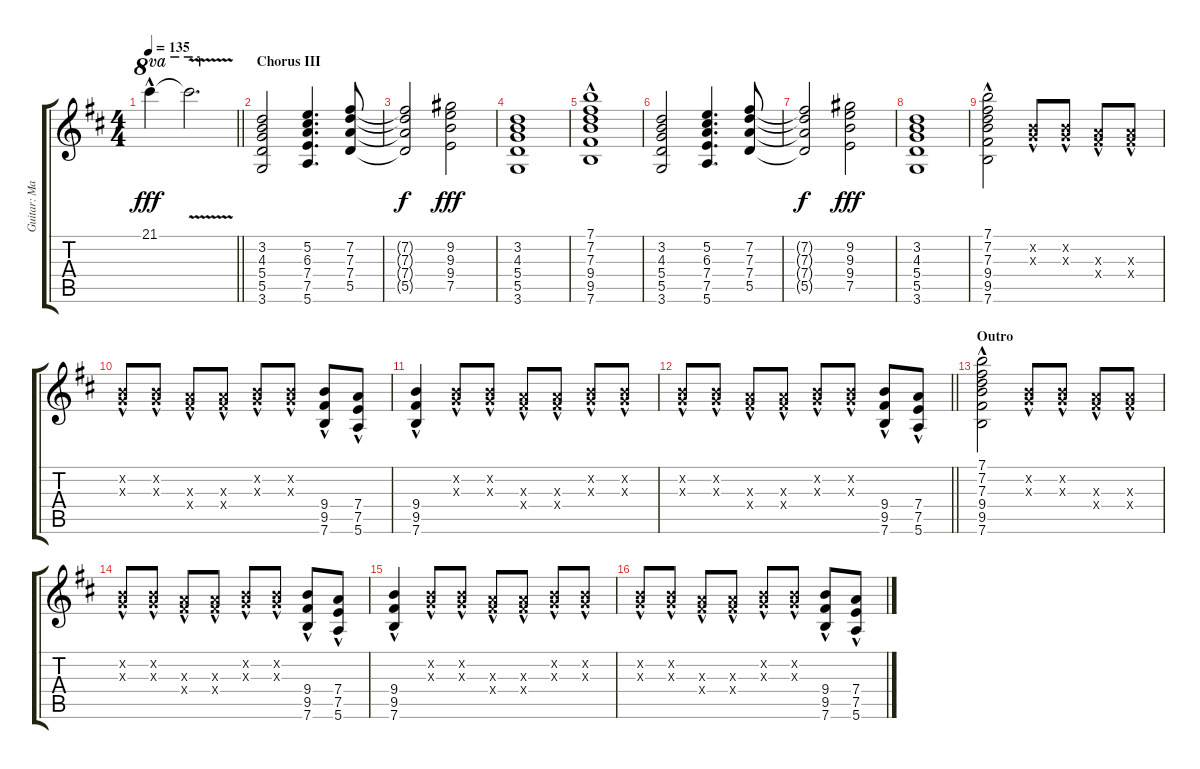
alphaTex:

\track ("Guitar: Matthias" "Guitar: Ma") {instrument distortionguitar}
\staff {score tabs}
\tuning (E4 B3 G3 D3 A2 E2) {hide}
\ts (4 4)
\tempo 135
\clef g2
\barLineRight lightlight
\ks d
21.1{hac}.4{ot 8va dy fff} 21.1{v t}.2{d ot 8va} |
\section ("" "Chorus III")
(3.2 4.3 5.4 5.5 3.6).2{volume 13 instrument distortionguitar} (5.2 6.3 7.4 7.5 5.6).4{d} (7.2 7.3 7.4 5.5).8 |
(7.2{t} 7.3{t} 7.4{t} 5.5{t}).2{dy f} (9.2 9.3 9.4 7.5).2{dy fff} |
(3.2 4.3 5.4 5.5 3.6).1 |
(7.1{hac} 7.2{hac} 7.3{hac} 9.4{hac} 9.5{hac} 7.6{hac}).1 |
(3.2 4.3 5.4 5.5 3.6).2 (5.2 6.3 7.4 7.5 5.6).4{d} (7.2 7.3 7.4 5.5).8 |
(7.2{t} 7.3{t} 7.4{t} 5.5{t}).2{dy f} (9.2 9.3 9.4 7.5).2{dy fff} |
(3.2 4.3 5.4 5.5 3.6).1 |
(7.1{hac} 7.2{hac} 7.3{hac} 9.4{hac} 9.5{hac} 7.6{hac}).2 (0.2{hac x} 0.3{hac x}).8 (0.2{hac x} 0.3{hac x}).8 (2.3{hac x} 4.4{hac x}).8 (2.3{hac x} 4.4{hac x}).8 |
(0.2{hac x} 0.3{hac x}).8 (0.2{hac x} 0.3{hac x}).8 (2.3{hac x} 4.4{hac x}).8 (2.3{hac x} 4.4{hac x}).8 (0.2{hac x} 0.3{hac x}).8 (0.2{hac x} 0.3{hac x}).8 (9.4{hac} 9.5{hac} 7.6{hac}).8 (7.4{hac} 7.5{hac} 5.6{hac}).8 |
(9.4{hac} 9.5{hac} 7.6{hac}).4 (0.2{hac x} 0.3{hac x}).8 (0.2{hac x} 0.3{hac x}).8 (2.3{hac x} 4.4{hac x}).8 (2.3{hac x} 4.4{hac x}).8 (0.2{hac x} 0.3{hac x}).8 (0.2{hac x} 0.3{hac x}).8 |
\barLineRight lightlight
(0.2{hac x} 0.3{hac x}).8 (0.2{hac x} 0.3{hac x}).8 (2.3{hac x} 4.4{hac x}).8 (2.3{hac x} 4.4{hac x}).8 (0.2{hac x} 0.3{hac x}).8 (0.2{hac x} 0.3{hac x}).8 (9.4{hac} 9.5{hac} 7.6{hac}).8 (7.4{hac} 7.5{hac} 5.6{hac}).8 |
\section ("" "Outro")
(7.1{hac} 7.2{hac} 7.3{hac} 9.4{hac} 9.5{hac} 7.6{hac}).2 (0.2{hac x} 0.3{hac x}).8 (0.2{hac x} 0.3{hac x}).8 (2.3{hac x} 4.4{hac x}).8 (2.3{hac x} 4.4{hac x}).8 |
(0.2{hac x} 0.3{hac x}).8 (0.2{hac x} 0.3{hac x}).8 (2.3{hac x} 4.4{hac x}).8 (2.3{hac x} 4.4{hac x}).8 (0.2{hac x} 0.3{hac x}).8 (0.2{hac x} 0.3{hac x}).8 (9.4{hac} 9.5{hac} 7.6{hac}).8 (7.4{hac} 7.5{hac} 5.6{hac}).8 |
(9.4{hac} 9.5{hac} 7.6{hac}).4 (0.2{hac x} 0.3{hac x}).8 (0.2{hac x} 0.3{hac x}).8 (2.3{hac x} 4.4{hac x}).8 (2.3{hac x} 4.4{hac x}).8 (0.2{hac x} 0.3{hac x}).8 (0.2{hac x} 0.3{hac x}).8 |
(0.2{hac x} 0.3{hac x}).8 (0.2{hac x} 0.3{hac x}).8 (2.3{hac x} 4.4{hac x}).8 (2.3{hac x} 4.4{hac x}).8 (0.2{hac x} 0.3{hac x}).8 (0.2{hac x} 0.3{hac x}).8 (9.4{hac} 9.5{hac} 7.6{hac}).8 (7.4{hac} 7.5{hac} 5.6{hac}).8
